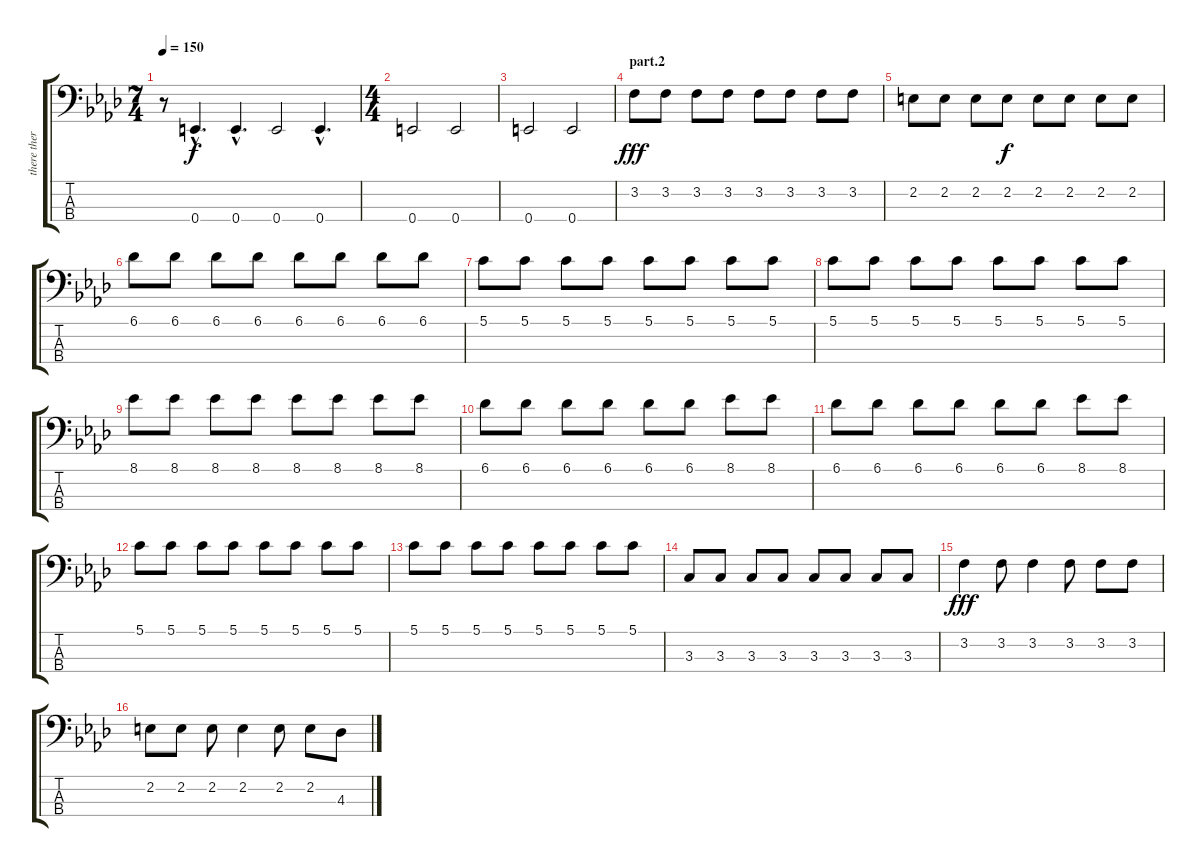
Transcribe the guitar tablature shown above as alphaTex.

\track ("there there - 2+2=5 bass" "there ther") {instrument electricbasspick}
\staff {score tabs}
\tuning (G2 D2 A1 E1) {hide}
\ts (7 4)
\tempo 150
\clef f4
\ks ab
r.8{dy f} 0.4{hac}.4{d} 0.4{hac}.4{d} 0.4.2 0.4{hac}.4{d} |
\ts (4 4)
0.4.2 0.4.2 |
0.4.2 0.4.2 |
\section ("" "part.2")
3.2.8{dy fff} 3.2.8 3.2.8 3.2.8 3.2.8 3.2.8 3.2.8 3.2.8 |
2.2.8 2.2.8 2.2.8 2.2.8{dy f} 2.2.8 2.2.8 2.2.8 2.2.8 |
6.1.8 6.1.8 6.1.8 6.1.8 6.1.8 6.1.8 6.1.8 6.1.8 |
5.1.8 5.1.8 5.1.8 5.1.8 5.1.8 5.1.8 5.1.8 5.1.8 |
5.1.8 5.1.8 5.1.8 5.1.8 5.1.8 5.1.8 5.1.8 5.1.8 |
8.1.8 8.1.8 8.1.8 8.1.8 8.1.8 8.1.8 8.1.8 8.1.8 |
6.1.8 6.1.8 6.1.8 6.1.8 6.1.8 6.1.8 8.1.8 8.1.8 |
6.1.8 6.1.8 6.1.8 6.1.8 6.1.8 6.1.8 8.1.8 8.1.8 |
5.1.8 5.1.8 5.1.8 5.1.8 5.1.8 5.1.8 5.1.8 5.1.8 |
5.1.8 5.1.8 5.1.8 5.1.8 5.1.8 5.1.8 5.1.8 5.1.8 |
3.3.8 3.3.8 3.3.8 3.3.8 3.3.8 3.3.8 3.3.8 3.3.8 |
3.2.4{dy fff volume 16} 3.2.8 3.2.4 3.2.8 3.2.8 3.2.8 |
2.2.8 2.2.8 2.2.8 2.2.4 2.2.8 2.2.8 4.3.8
